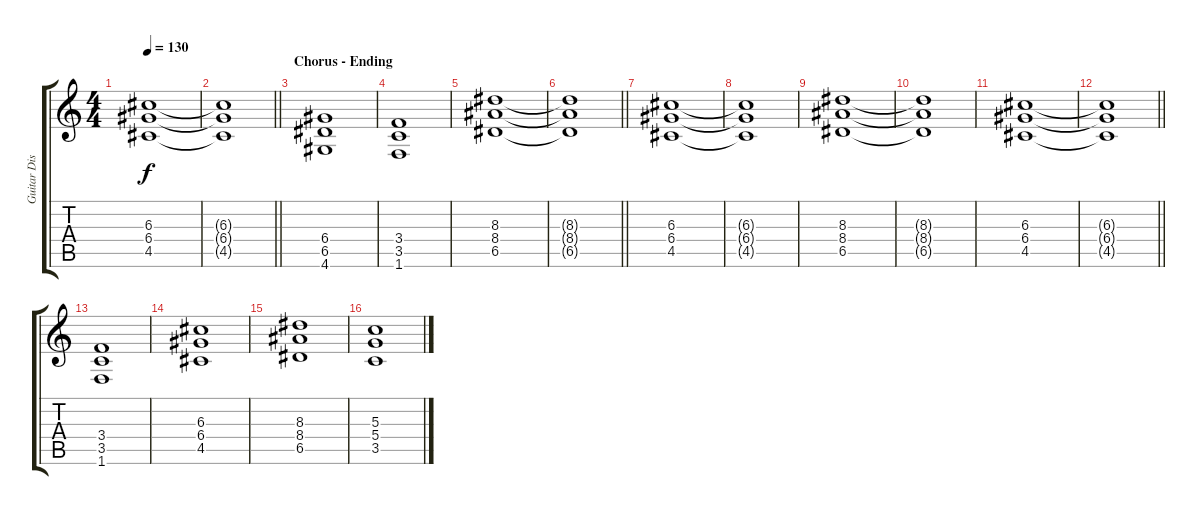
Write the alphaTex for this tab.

\track ("Guitar Distortion" "Guitar Dis") {instrument distortionguitar}
\staff {score tabs}
\tuning (E4 B3 G3 D3 A2 E2) {hide}
\ts (4 4)
\tempo 130
\clef g2
\ks c
(6.3 6.4 4.5).1{dy f} |
\barLineRight lightlight
(6.3{t} 6.4{t} 4.5{t}).1 |
\section ("" "Chorus - Ending")
(6.4 6.5 4.6).1 |
(3.4 3.5 1.6).1 |
(8.3 8.4 6.5).1 |
\barLineRight lightlight
(8.3{t} 8.4{t} 6.5{t}).1 |
(6.3 6.4 4.5).1 |
(6.3{t} 6.4{t} 4.5{t}).1 |
(8.3 8.4 6.5).1 |
(8.3{t} 8.4{t} 6.5{t}).1 |
(6.3 6.4 4.5).1 |
\barLineRight lightlight
(6.3{t} 6.4{t} 4.5{t}).1 |
(3.4 3.5 1.6).1 |
(6.3 6.4 4.5).1 |
(8.3 8.4 6.5).1 |
(5.3 5.4 3.5).1
